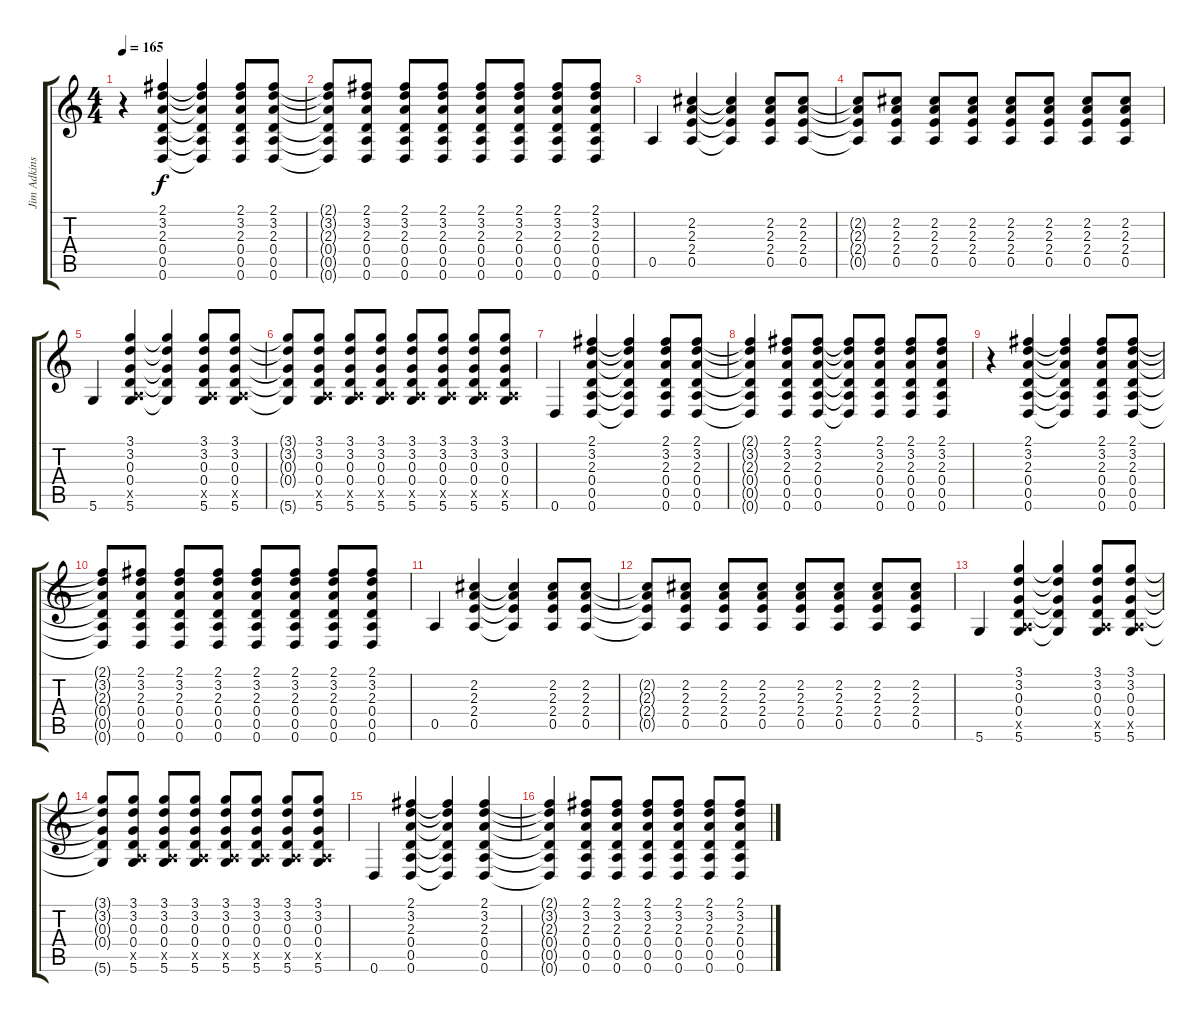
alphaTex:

\track ("Jim Adkins (Guitar 1)" "Jim Adkins") {instrument overdrivenguitar}
\staff {score tabs}
\tuning (E4 B3 G3 D3 A2 D2) {hide}
\ts (4 4)
\tempo 165
\clef g2
\ks c
r.4{dy f} (2.1 3.2 2.3 0.4 0.5 0.6).4 (2.1{t} 3.2{t} 2.3{t} 0.4{t} 0.5{t} 0.6{t}).4 (2.1 3.2 2.3 0.4 0.5 0.6).8 (2.1 3.2 2.3 0.4 0.5 0.6).8 |
(2.1{t} 3.2{t} 2.3{t} 0.4{t} 0.5{t} 0.6{t}).8 (2.1 3.2 2.3 0.4 0.5 0.6).8 (2.1 3.2 2.3 0.4 0.5 0.6).8 (2.1 3.2 2.3 0.4 0.5 0.6).8 (2.1 3.2 2.3 0.4 0.5 0.6).8 (2.1 3.2 2.3 0.4 0.5 0.6).8 (2.1 3.2 2.3 0.4 0.5 0.6).8 (2.1 3.2 2.3 0.4 0.5 0.6).8 |
0.5.4 (2.2 2.3 2.4 0.5).4 (2.2{t} 2.3{t} 2.4{t} 0.5{t}).4 (2.2 2.3 2.4 0.5).8 (2.2 2.3 2.4 0.5).8 |
(2.2{t} 2.3{t} 2.4{t} 0.5{t}).8 (2.2 2.3 2.4 0.5).8 (2.2 2.3 2.4 0.5).8 (2.2 2.3 2.4 0.5).8 (2.2 2.3 2.4 0.5).8 (2.2 2.3 2.4 0.5).8 (2.2 2.3 2.4 0.5).8 (2.2 2.3 2.4 0.5).8 |
5.6.4 (3.1 3.2 0.3 0.4 0.5{x} 5.6).4 (3.1{t} 3.2{t} 0.3{t} 0.4{t} 5.6{t}).4 (3.1 3.2 0.3 0.4 0.5{x} 5.6).8 (3.1 3.2 0.3 0.4 0.5{x} 5.6).8 |
(3.1{t} 3.2{t} 0.3{t} 0.4{t} 5.6{t}).8 (3.1 3.2 0.3 0.4 0.5{x} 5.6).8 (3.1 3.2 0.3 0.4 0.5{x} 5.6).8 (3.1 3.2 0.3 0.4 0.5{x} 5.6).8 (3.1 3.2 0.3 0.4 0.5{x} 5.6).8 (3.1 3.2 0.3 0.4 0.5{x} 5.6).8 (3.1 3.2 0.3 0.4 0.5{x} 5.6).8 (3.1 3.2 0.3 0.4 0.5{x} 5.6).8 |
0.6.4 (2.1 3.2 2.3 0.4 0.5 0.6).4 (2.1{t} 3.2{t} 2.3{t} 0.4{t} 0.5{t} 0.6{t}).4 (2.1 3.2 2.3 0.4 0.5 0.6).8 (2.1 3.2 2.3 0.4 0.5 0.6).8 |
(2.1{t} 3.2{t} 2.3{t} 0.4{t} 0.5{t} 0.6{t}).4 (2.1 3.2 2.3 0.4 0.5 0.6).8 (2.1 3.2 2.3 0.4 0.5 0.6).8 (2.1{t} 3.2{t} 2.3{t} 0.4{t} 0.5{t} 0.6{t}).8 (2.1 3.2 2.3 0.4 0.5 0.6).8 (2.1 3.2 2.3 0.4 0.5 0.6).8 (2.1 3.2 2.3 0.4 0.5 0.6).8 |
r.4 (2.1 3.2 2.3 0.4 0.5 0.6).4 (2.1{t} 3.2{t} 2.3{t} 0.4{t} 0.5{t} 0.6{t}).4 (2.1 3.2 2.3 0.4 0.5 0.6).8 (2.1 3.2 2.3 0.4 0.5 0.6).8 |
(2.1{t} 3.2{t} 2.3{t} 0.4{t} 0.5{t} 0.6{t}).8 (2.1 3.2 2.3 0.4 0.5 0.6).8 (2.1 3.2 2.3 0.4 0.5 0.6).8 (2.1 3.2 2.3 0.4 0.5 0.6).8 (2.1 3.2 2.3 0.4 0.5 0.6).8 (2.1 3.2 2.3 0.4 0.5 0.6).8 (2.1 3.2 2.3 0.4 0.5 0.6).8 (2.1 3.2 2.3 0.4 0.5 0.6).8 |
0.5.4 (2.2 2.3 2.4 0.5).4 (2.2{t} 2.3{t} 2.4{t} 0.5{t}).4 (2.2 2.3 2.4 0.5).8 (2.2 2.3 2.4 0.5).8 |
(2.2{t} 2.3{t} 2.4{t} 0.5{t}).8 (2.2 2.3 2.4 0.5).8 (2.2 2.3 2.4 0.5).8 (2.2 2.3 2.4 0.5).8 (2.2 2.3 2.4 0.5).8 (2.2 2.3 2.4 0.5).8 (2.2 2.3 2.4 0.5).8 (2.2 2.3 2.4 0.5).8 |
5.6.4 (3.1 3.2 0.3 0.4 0.5{x} 5.6).4 (3.1{t} 3.2{t} 0.3{t} 0.4{t} 5.6{t}).4 (3.1 3.2 0.3 0.4 0.5{x} 5.6).8 (3.1 3.2 0.3 0.4 0.5{x} 5.6).8 |
(3.1{t} 3.2{t} 0.3{t} 0.4{t} 5.6{t}).8 (3.1 3.2 0.3 0.4 0.5{x} 5.6).8 (3.1 3.2 0.3 0.4 0.5{x} 5.6).8 (3.1 3.2 0.3 0.4 0.5{x} 5.6).8 (3.1 3.2 0.3 0.4 0.5{x} 5.6).8 (3.1 3.2 0.3 0.4 0.5{x} 5.6).8 (3.1 3.2 0.3 0.4 0.5{x} 5.6).8 (3.1 3.2 0.3 0.4 0.5{x} 5.6).8 |
0.6.4 (2.1 3.2 2.3 0.4 0.5 0.6).4 (2.1{t} 3.2{t} 2.3{t} 0.4{t} 0.5{t} 0.6{t}).4 (2.1 3.2 2.3 0.4 0.5 0.6).4 |
(2.1{t} 3.2{t} 2.3{t} 0.4{t} 0.5{t} 0.6{t}).4 (2.1 3.2 2.3 0.4 0.5 0.6).8 (2.1 3.2 2.3 0.4 0.5 0.6).8 (2.1 3.2 2.3 0.4 0.5 0.6).8 (2.1 3.2 2.3 0.4 0.5 0.6).8 (2.1 3.2 2.3 0.4 0.5 0.6).8 (2.1 3.2 2.3 0.4 0.5 0.6).8
